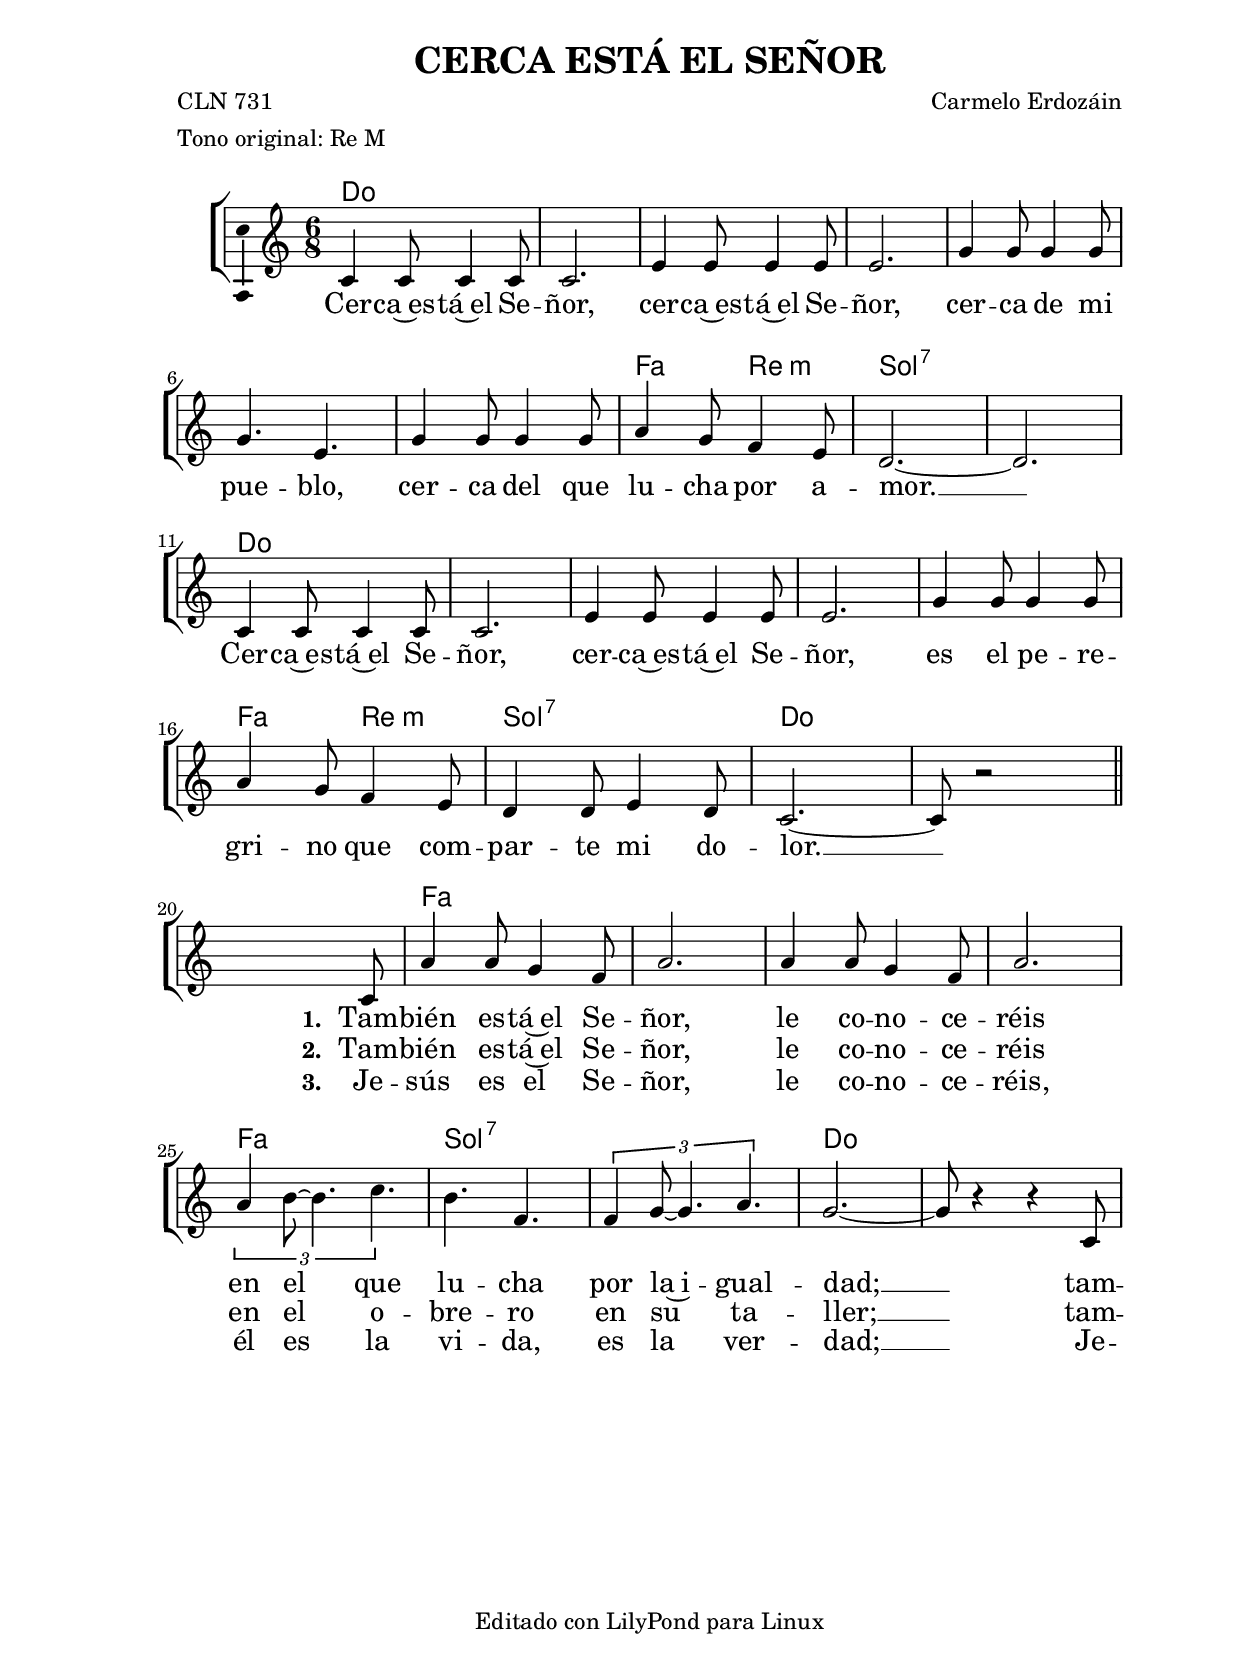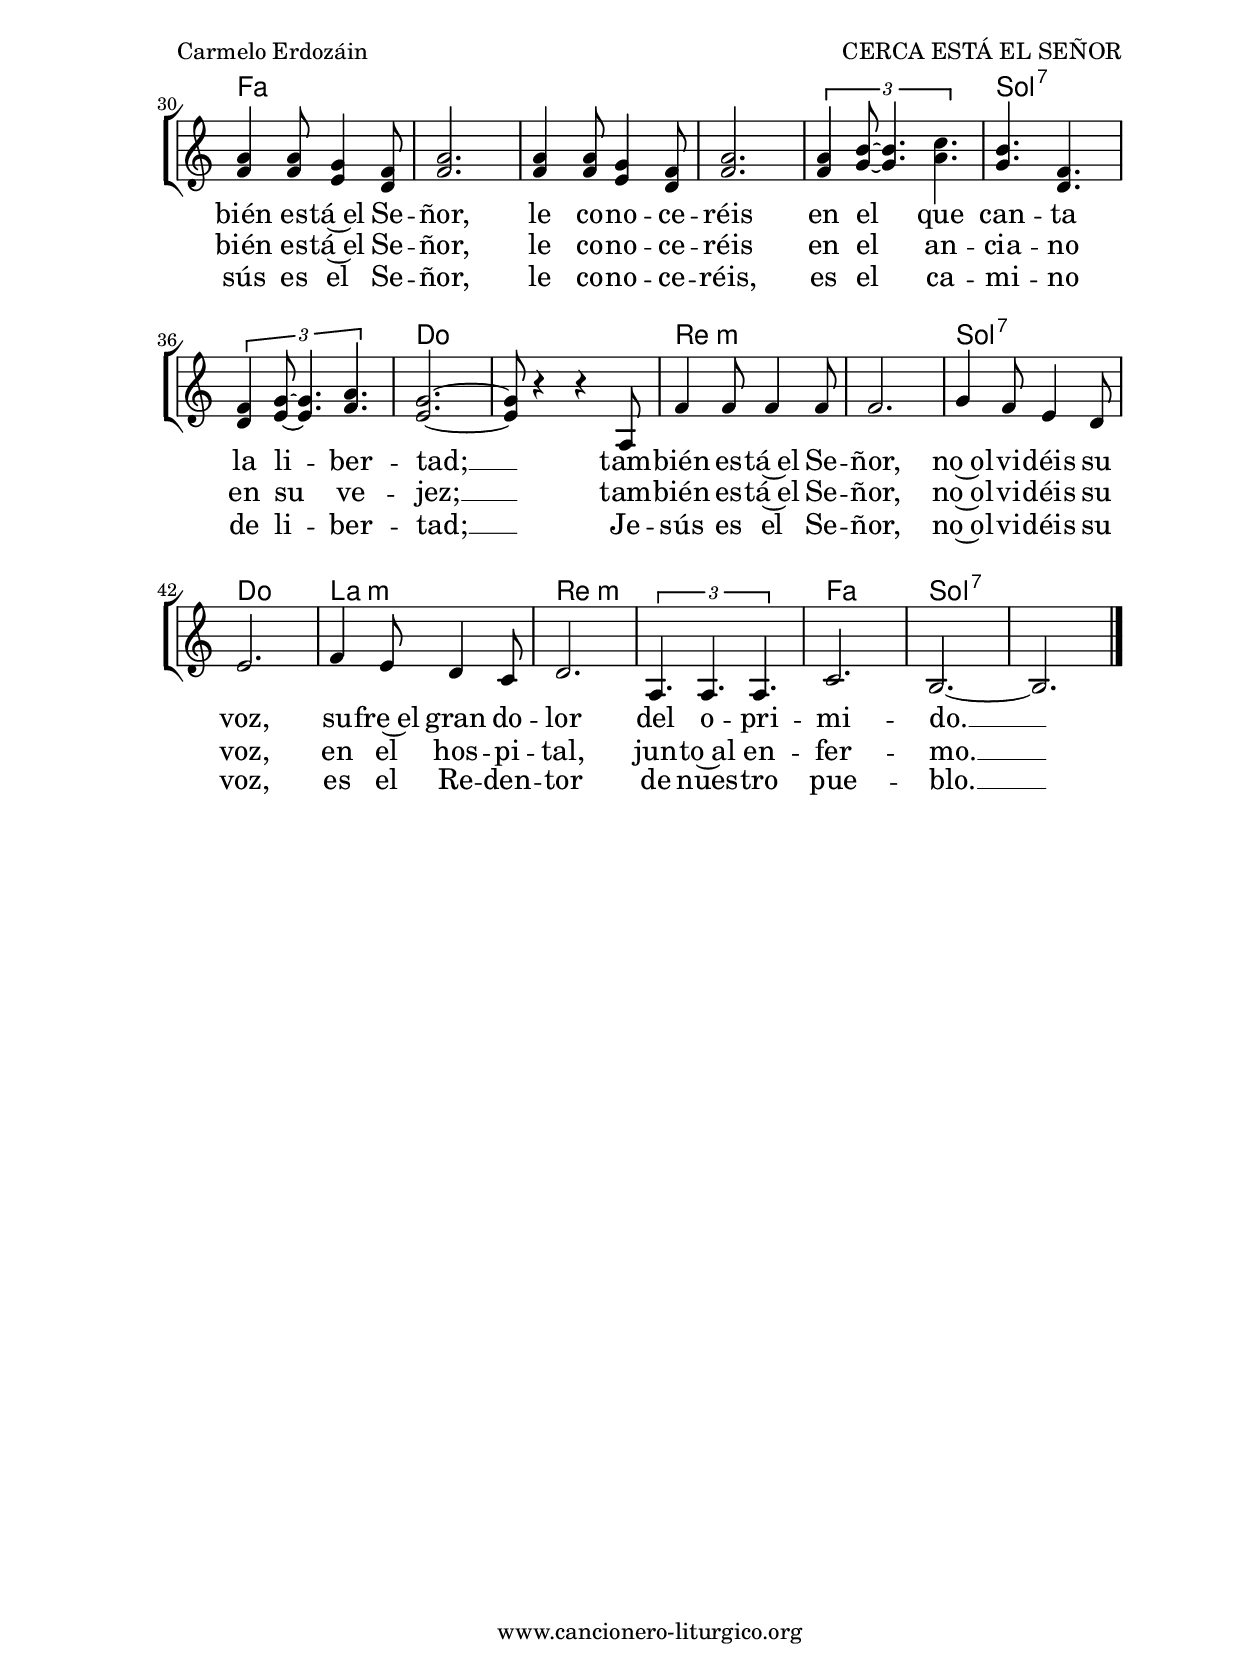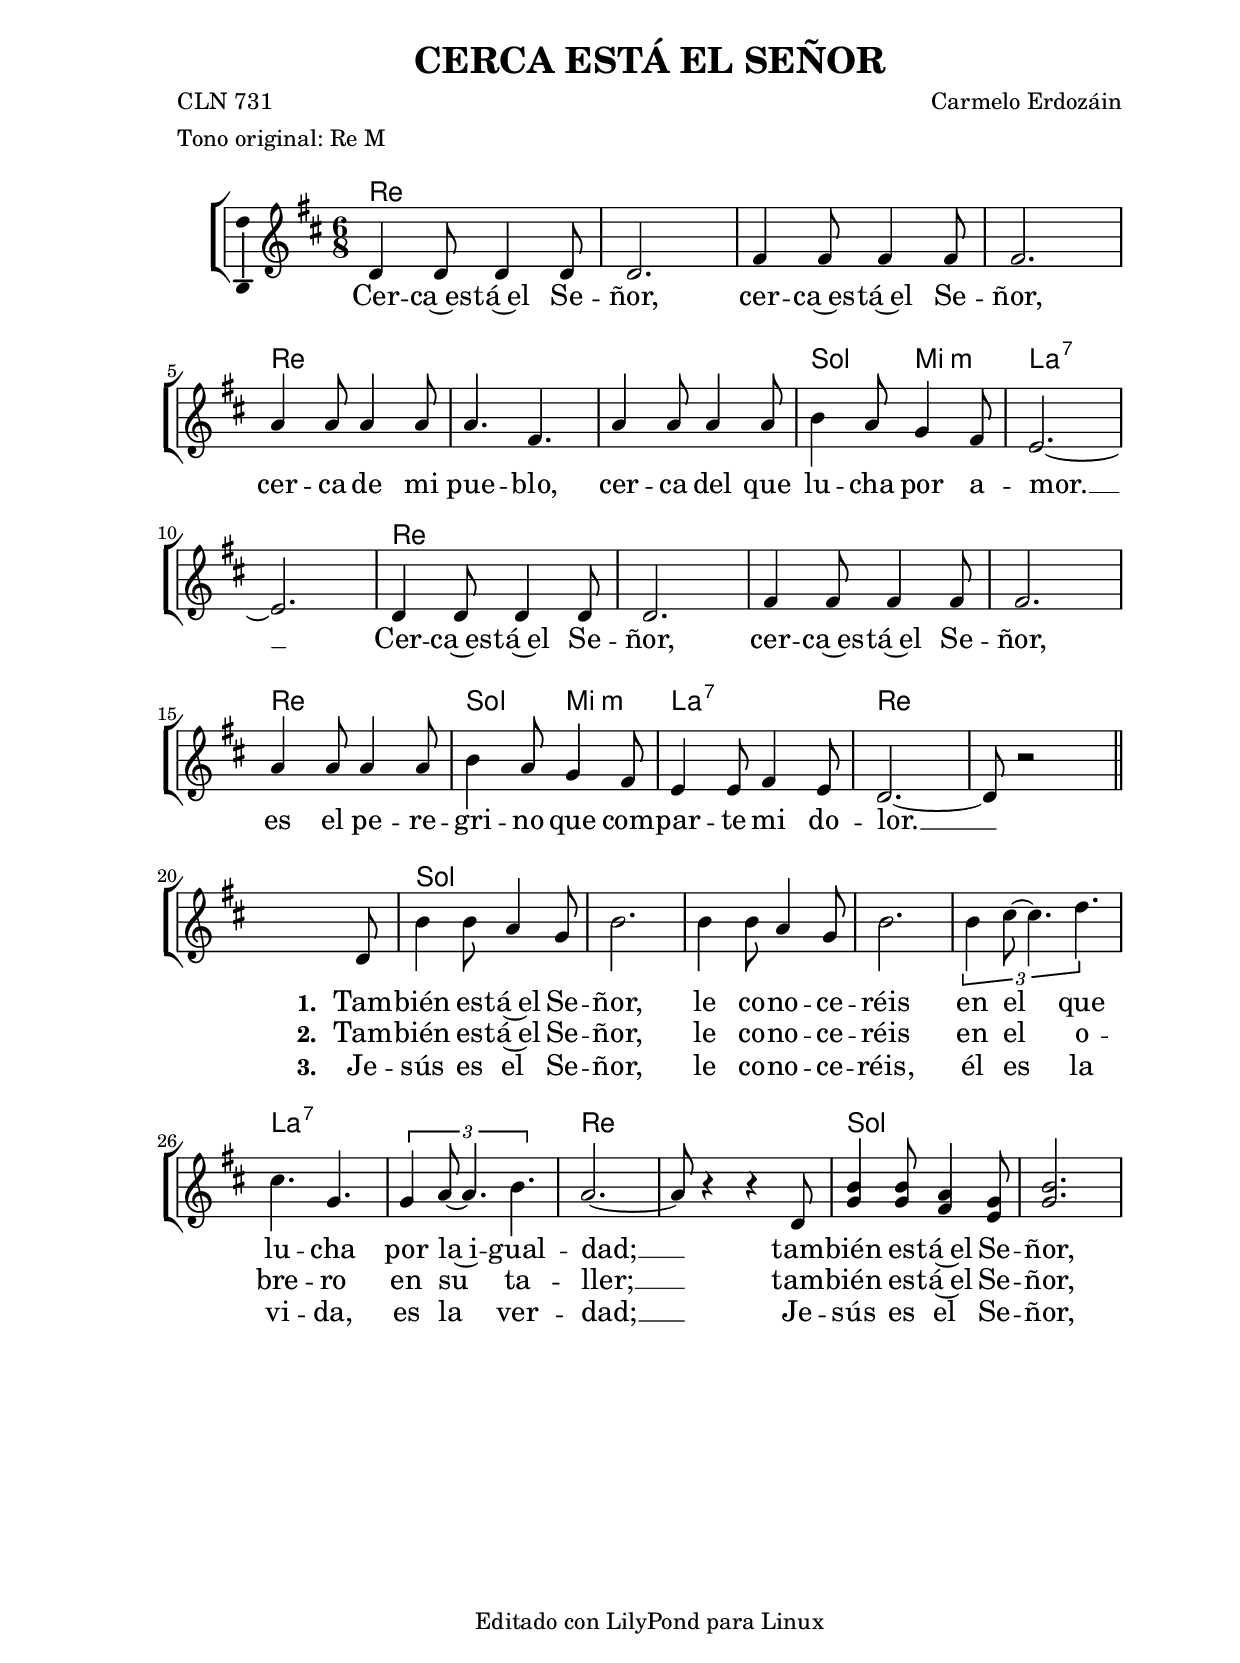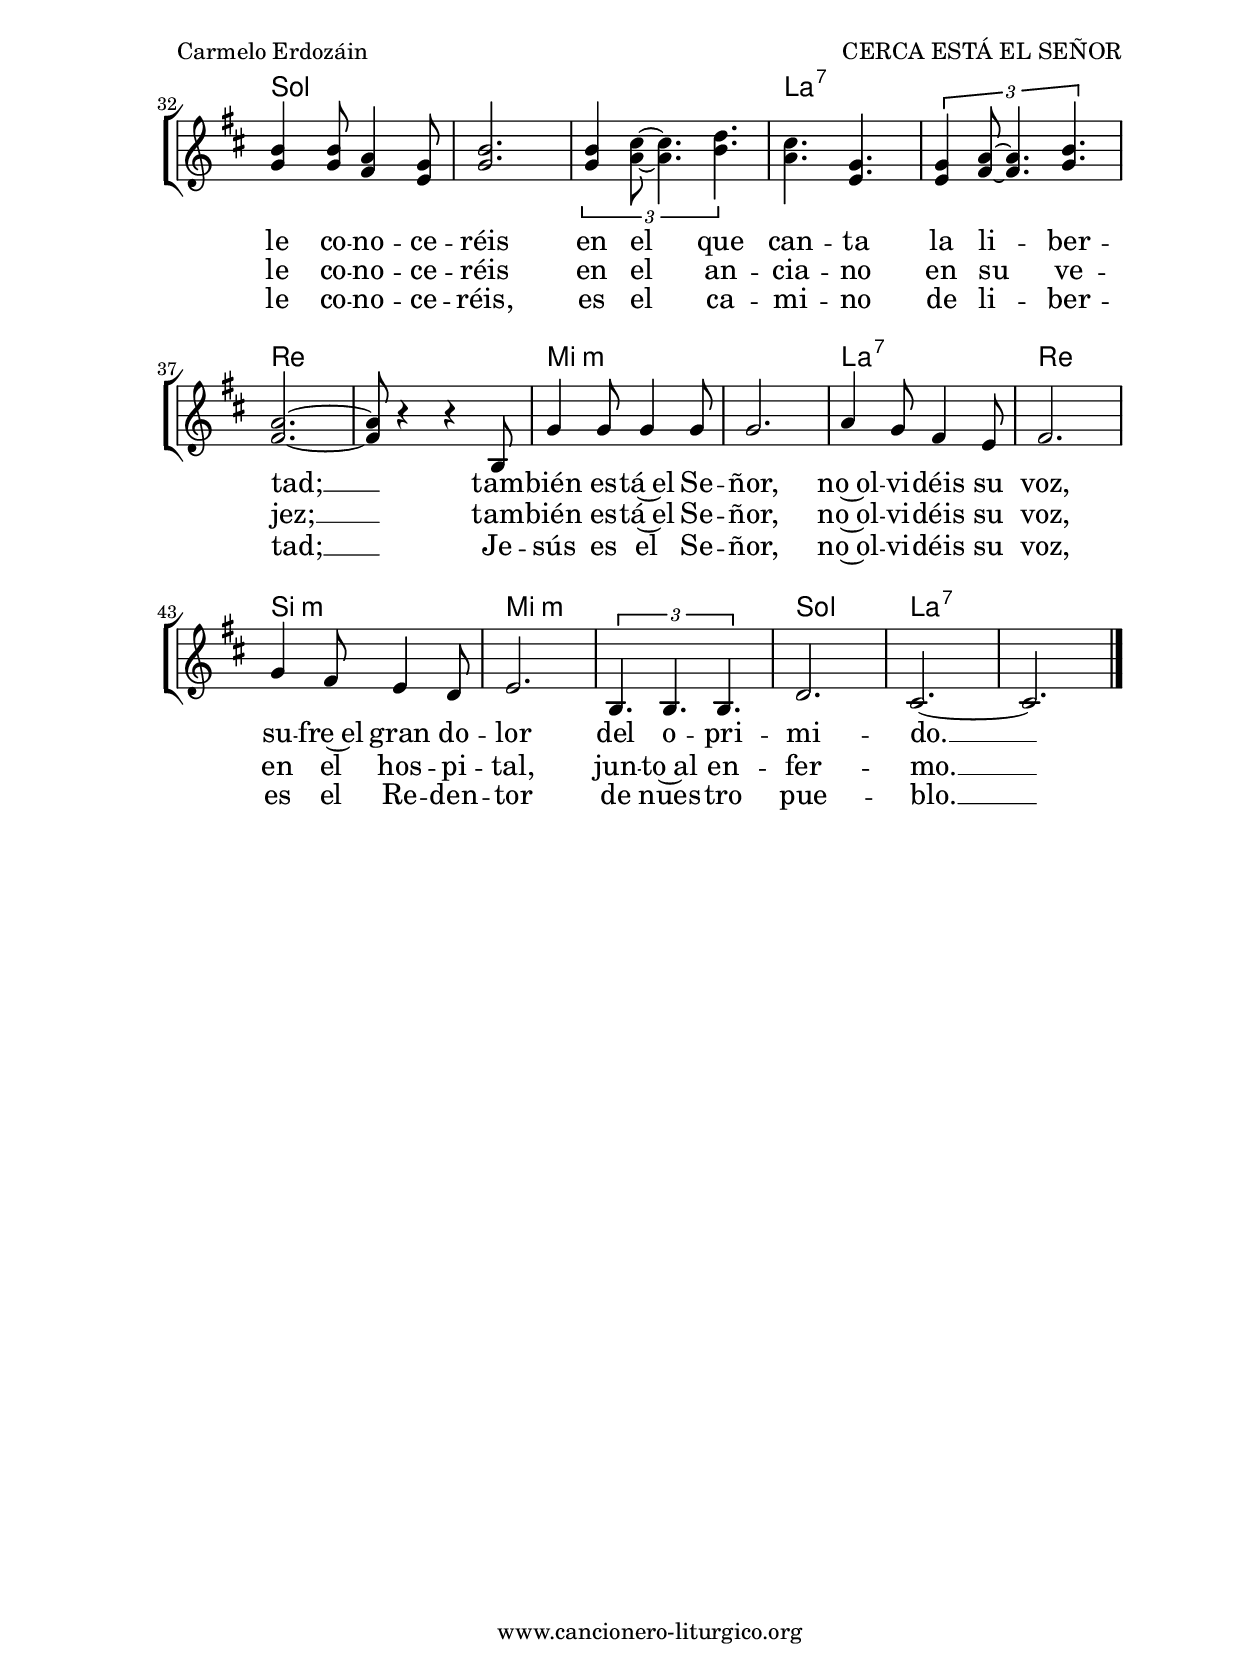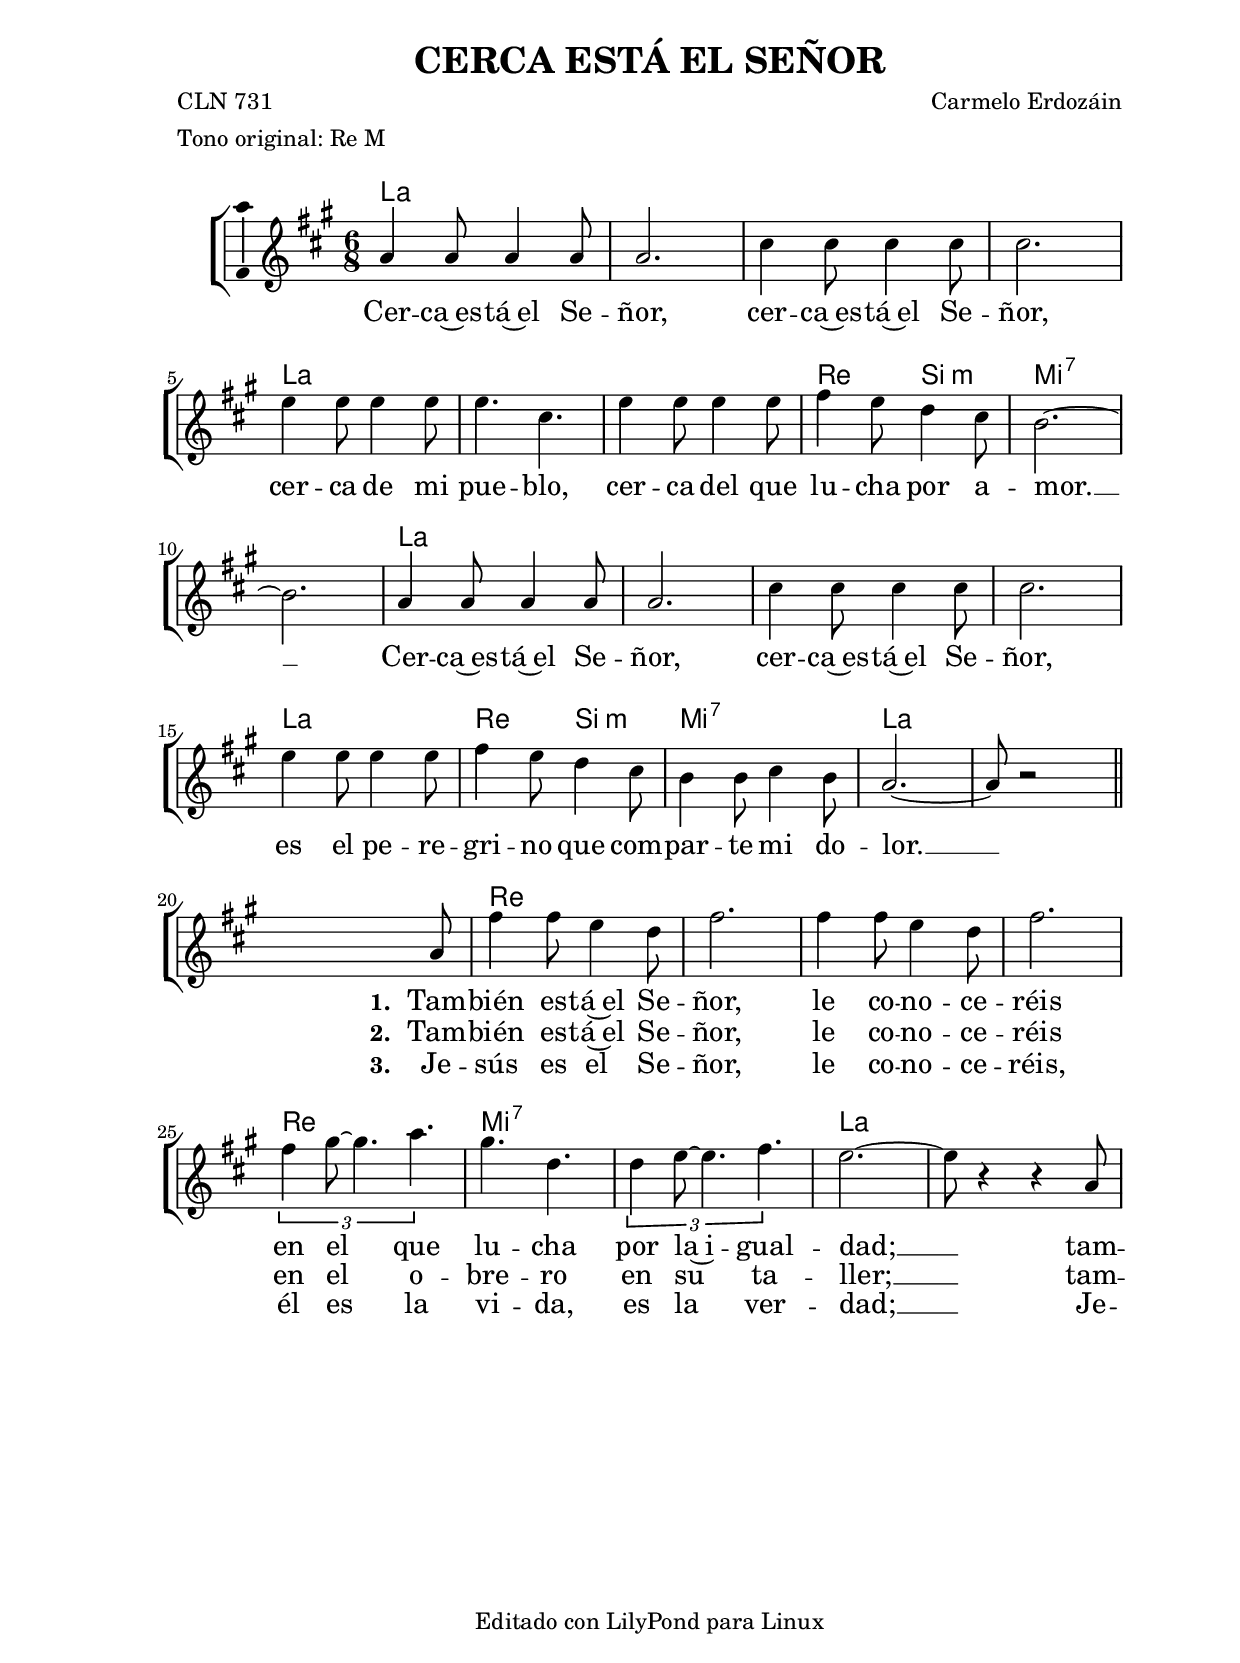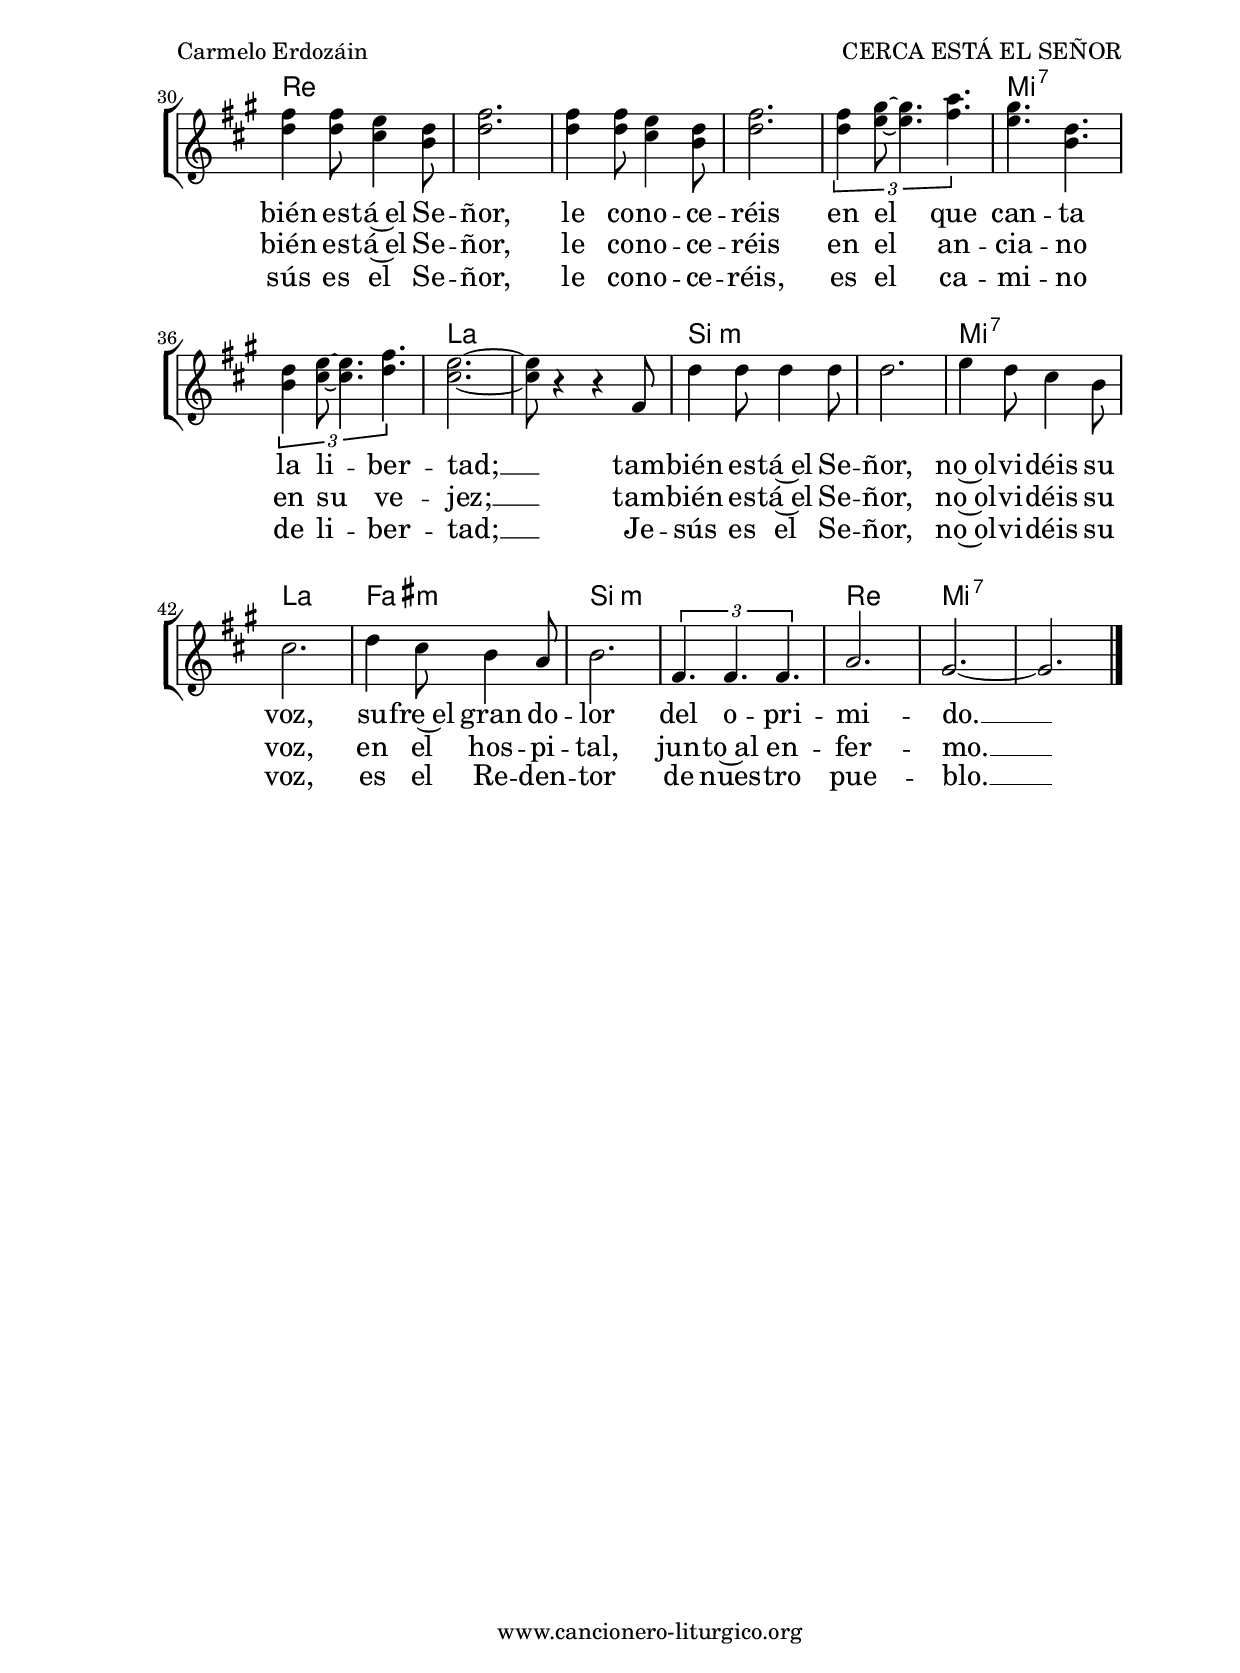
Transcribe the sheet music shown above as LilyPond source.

%
%para convertir .midi en .wav:
%timidity filename.midi -Ow -o finename.wav
%
%
%Para convertir de .wav a .mp3:
%lame -h -m j filename.wav
%
%
%para escuchar el midi:
%timidity nombrefichero.midi
%


%versión de lilypond para la que se ha escrito esta partitura:
\version "2.16.0"

	%Tamaño papel
	#(set-default-paper-size "a4")
	%Tamaño partitura
	#(set-global-staff-size 20)
	%No responde al pulsar sobre una nota
	#(ly:set-option 'point-and-click #f)

%parámetros del encabezamiento:
\header {
	title = "CERCA ESTÁ EL SEÑOR"
	subtitle = ""
	composer = "Carmelo Erdozáin"
	poet = "CLN 731"
	meter = "Tono original: Re M"
	arranger = ""
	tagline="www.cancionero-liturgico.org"
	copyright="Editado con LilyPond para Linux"
	}

%parámetros asociados al papel:
\paper  {
	oddHeaderMarkup = \markup {\fill-line { \on-the-fly #not-first-page \fromproperty #'header:title \on-the-fly #not-first-page \fromproperty #'header:composer }}
	evenHeaderMarkup = \markup {\fill-line { \fromproperty #'header:composer \fromproperty #'header:title }}
	#(set-paper-size "a4")
	print-page-number = ##f
	first-page-number = 1
	print-first-page-number = ##f
%	head-separation = 3.0 \cm
	top-margin = 2.0 \cm
	bottom-margin = 0.5\cm
%%%	bottom-margin = -1.5\cm
	left-margin = 3.0 \cm
	line-width = 16.0 \cm 
	indent = 8\mm
	interscoreline = 2.\mm
	between-system-space = 15\mm
%	para que las partituras no llenen la hoja:
	ragged-bottom = ##t
%	idem para la última hoja:
	ragged-last-bottom = ##f
%	para que las partituras llenen el ancho del papel:
	ragged-last = ##f
	after-title-space = 2.5 \cm
%page-count=1
system-count=9

	%Flexible Vertical Spacing
%	markup-markup-spacing =
%	#'((basic-distance . 15) (minimum-distance . 15) (padding . 3))
	markup-system-spacing =
	#'((basic-distance . 15) (minimum-distance . 15) (padding . 3))
	system-system-spacing =
	#'((basic-distance . 15) (minimum-distance . 15) (padding . 3))
	score-system-spacing =
	#'((basic-distance . 15) (minimum-distance . 15) (padding . 5))
%	top-system-spacing = % header
%	#'((basic-distance . 8) (minimum-distance . 0) (padding . 0))
%	top-markup-spacing =
%	#'((basic-distance . 20) (minimum-distance . 20) (padding . 0))
	last-bottom-spacing = % footer
	#'((basic-distance . 5) (minimum-distance . 5) (padding . 0))
%	score-markup-spacing =
%	#'((basic-distance . 16) (minimum-distance . 13) (padding . 0))

	}


%parámetros que afectan a toda la partitura:
global =  {
	%clave de sol (G):
	\clef G
	%armadura:
	\transpose d c
	\key d \major
	\tempo 4=160
	\set Score.tempoHideNote = ##t
	}


acordes = {
	\italianChords
	\chordmode {
	\transpose d c
{

d2. s d s d s d g4. e:m a2.:7 s
d2. s d s d g4. e:m a2.:7 d s

s2. g s g s g a:7 s d s g s g s g a:7 s d s e:m s a:7 d b:m e:m s g a:7 s

	}
	}
}

melodia = 

	\transpose d c
{
	\relative c'{
	\time 6/8

d4 d8 d4 d8
d2.
fis4 fis8 fis4 fis8
fis2.
a4 a8 a4 a8
a4. fis
a4 a8 a4 a8
b4 a8 g4 fis8
e2.~e2.

d4 d8 d4 d8
d2.
fis4 fis8 fis4 fis8
fis2.
a4 a8 a4 a8
b4 a8 g4 fis8
e4 e8 fis4 e8
d2.~d8 r2 s8

\break
\bar "||"

s2 s8 d8
b'4 b8 a4 g8
b2.
b4 b8 a4 g8
b2.
\times 2/3 {b4 cis8~cis4. d}
cis4. g
\times 2/3 {g4 a8~a4. b}
a2.~a8 r4 r4 d,8

<<
{
b'4 b8 a4 g8
b2.
b4 b8 a4 g8
b2.
\times 2/3 {b4 cis8~cis4. d}
cis4. g
\times 2/3 {g4 a8~a4. b}
a2.~a8
}
{
g4 g8 fis4 e8
g2.
g4 g8 fis4 e8
g2.
\times 2/3 {g4 a8~a4. b}
a4. e
\times 2/3 {e4 fis8~fis4. g}
fis2.~fis8
}
>>

r4 r4 b,8

g'4 g8 g4 g8
g2.
a4 g8 fis4 e8
fis2.
g4 fis8 e4 d8
e2.
\times 2/3 {b4. b b}
d2.
cis2.~cis

\bar "|."
	}
	}


texto = \lyricmode {

Cer -- ca~es -- tá~el Se -- ñor,
cer -- ca~es -- tá~el Se -- ñor,
cer -- ca de mi pue -- blo,
cer -- ca del que lu -- cha por a -- mor. __

Cer -- ca~es -- tá~el Se -- ñor,
cer -- ca~es -- tá~el Se -- ñor,
es el pe -- re -- gri -- no
que com -- par -- te mi do -- lor. __

\set stanza =#"1. " Tam -- bién es -- tá~el Se -- ñor,
le co -- no -- ce -- réis
en el que lu -- cha por la~i -- gual -- dad; __
tam -- bién es -- tá~el Se -- ñor,
le co -- no -- ce -- réis
en el que can -- ta la li -- ber -- tad; __
tam -- bién es -- tá~el Se -- ñor,
no~ol -- vi -- déis su voz,
su -- fre~el gran do -- lor del o -- pri -- mi -- do. __

	}

textodos = \lyricmode {

\skip1 \skip1 \skip1 \skip1 \skip1 \skip1 \skip1 \skip1 \skip1 \skip1
\skip1 \skip1 \skip1 \skip1 \skip1 \skip1 \skip1 \skip1 \skip1 \skip1
\skip1 \skip1 \skip1 \skip1 \skip1 \skip1 \skip1 \skip1 \skip1 \skip1
\skip1 \skip1 \skip1 \skip1 \skip1 \skip1 \skip1 \skip1 \skip1 \skip1
\skip1 \skip1 \skip1 \skip1 \skip1 \skip1 \skip1 \skip1

\set stanza =#"2. " Tam -- bién es -- tá~el Se -- ñor,
le co -- no -- ce -- réis
en el o -- bre -- ro en su ta -- ller; __
tam -- bién es -- tá~el Se -- ñor,
le co -- no -- ce -- réis
en el an -- cia -- no en su ve -- jez; __
tam -- bién es -- tá~el Se -- ñor,
no~ol -- vi -- déis su voz,
en el hos -- pi -- tal, jun -- to~al en -- fer -- mo. __

	}

textotres = \lyricmode {

\skip1 \skip1 \skip1 \skip1 \skip1 \skip1 \skip1 \skip1 \skip1 \skip1
\skip1 \skip1 \skip1 \skip1 \skip1 \skip1 \skip1 \skip1 \skip1 \skip1
\skip1 \skip1 \skip1 \skip1 \skip1 \skip1 \skip1 \skip1 \skip1 \skip1
\skip1 \skip1 \skip1 \skip1 \skip1 \skip1 \skip1 \skip1 \skip1 \skip1
\skip1 \skip1 \skip1 \skip1 \skip1 \skip1 \skip1 \skip1

\set stanza =#"3. " Je -- sús es el Se -- ñor,
le co -- no -- ce -- réis,
él es la vi -- da, es la ver -- dad; __
Je -- sús es el Se -- ñor,
le co -- no -- ce -- réis,
es el ca -- mi -- no de li -- ber -- tad; __
Je -- sús es el Se -- ñor,
no~ol -- vi -- déis su voz,
es el Re -- den -- tor de nues -- tro pue -- blo. __

	}


acordesStaff = \context ChordNames = acordesStaff <<
	\set chordChanges = ##t
	\acordes
	>>


vozStaff = \context Voice = vozStaff
\with {\consists "Ambitus_engraver"}
<<
%	\set Staff.instrumentName = ""
%	\set Staff.shortInstrumentName = ""
%	\set Staff.midiInstrument = #"clarinet"
%	\set Staff.midiInstrument = #"cello"
%	\set Staff.midiInstrument = #"flute"
	\set Staff.midiInstrument = #"electric guitar (jazz)"
%	\set Staff.midiInstrument = #"english horn"
%	\set Staff.midiInstrument = #"violin"
%	\set Staff.midiInstrument = #"glockenspiel"
	\set Staff.midiMinimumVolume = #0.7
	\set Staff.midiMaximumVolume = #0.9
	\global
	\melodia
	>>


textoStaff = \context Lyrics = textoStaff <<
	\lyricsto vozStaff \texto
	>>

textodosStaff = \context Lyrics = textodosStaff <<
	\lyricsto vozStaff \textodos
	>>

textotresStaff = \context Lyrics = textotresStaff <<
	\lyricsto vozStaff \textotres
	>>

\book {
	\score {
		\context ChoirStaff {
			\override StaffGroup.SystemStartBracket #'collapse-height = #1
			\override Score.SystemStartBar #'collapse-height = #1
			<<
			\acordesStaff
			\vozStaff
			\textoStaff
			\textodosStaff
			\textotresStaff
			>>
			}
		\layout {
	    		\context {
				\Lyrics
				\override LyricText #'font-size = #2
				}
	   		 \context {
				\Score
				\override StaffSymbol #'staff-space = #(magstep +3)
				}
			}
		}
	\score {
		\unfoldRepeats
		\context ChoirStaff {
			<<
			\acordesStaff
			\vozStaff
			>>
			}
		\midi {
	  		\context {
	  			\Score
				tempoWholesPerMinute = #(ly:make-moment 70 4)
				}
			}
		}
	}



#(define output-suffix "C")
\book {
	\score {
		\context ChoirStaff {
			\override StaffGroup.SystemStartBracket #'collapse-height = #1
			\override Score.SystemStartBar #'collapse-height = #1
\transpose c d
			<<
			\acordesStaff
			\vozStaff
			\textoStaff
			\textodosStaff
			\textotresStaff
			>>
			}
		\layout {
	    		\context {
				\Lyrics
				\override LyricText #'font-size = #2
				}
	   		 \context {
				\Score
				\override StaffSymbol #'staff-space = #(magstep +3)
				}
			}
		}
	}

#(define output-suffix "S")
\book {
	\score {
		\context ChoirStaff {
			\override StaffGroup.SystemStartBracket #'collapse-height = #1
			\override Score.SystemStartBar #'collapse-height = #1
\transpose c a
			<<
			\acordesStaff
			\vozStaff
			\textoStaff
			\textodosStaff
			\textotresStaff
			>>
			}
		\layout {
	    		\context {
				\Lyrics
				\override LyricText #'font-size = #2
				}
	   		 \context {
				\Score
				\override StaffSymbol #'staff-space = #(magstep +3)
				}
			}
		}
	}


